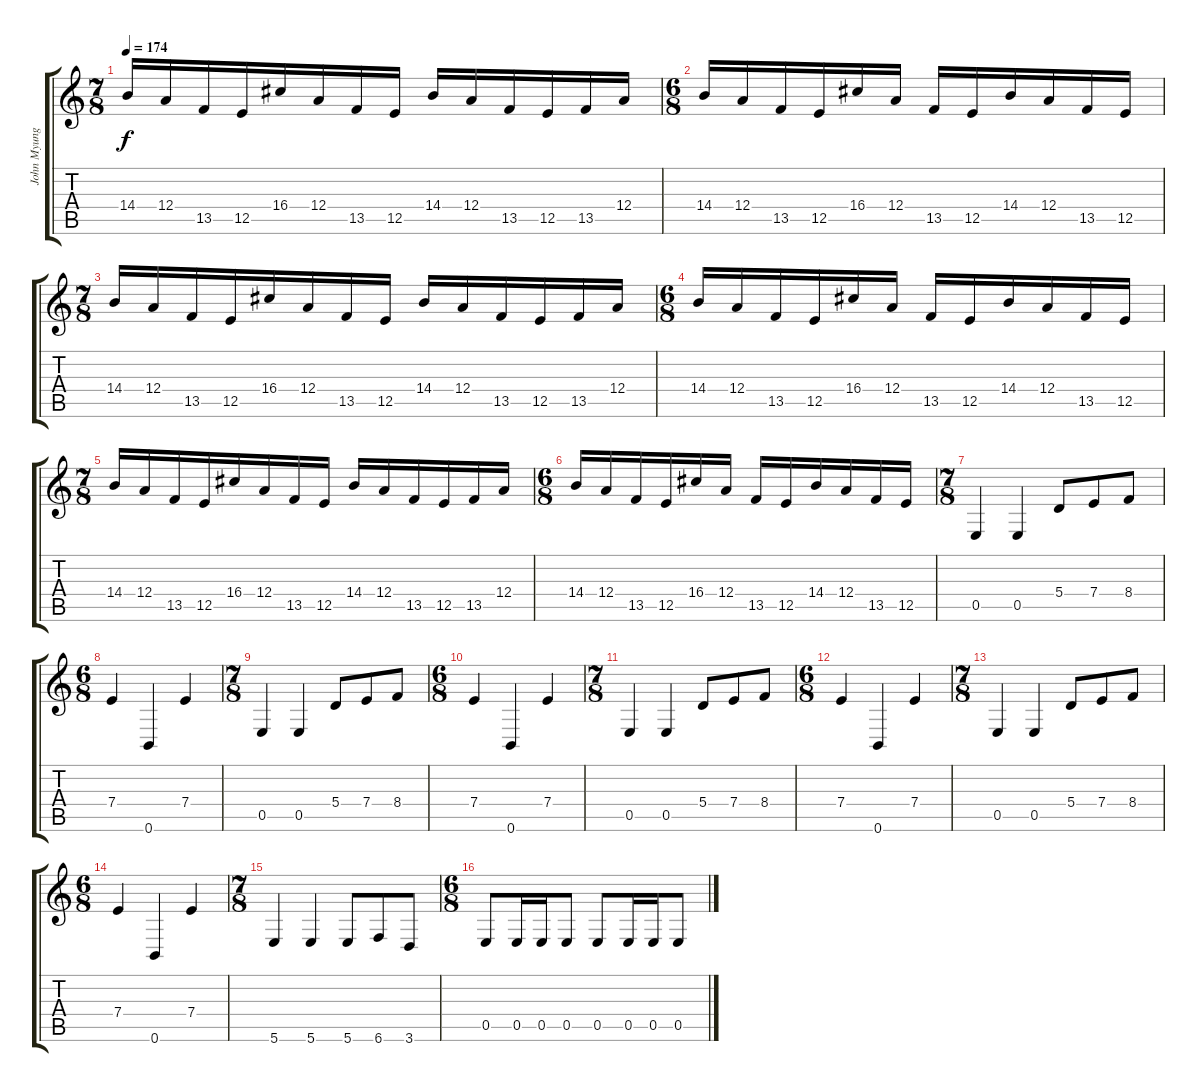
\track ("John Myung" "John Myung") {instrument electricbassfinger}
\staff {score tabs}
\tuning (B3 G3 D3 A2 E2 B1) {hide}
\ts (7 8)
\tempo 174
\clef g2
\ks c
14.4.16{dy f} 12.4.16 13.5.16 12.5.16 16.4.16 12.4.16 13.5.16 12.5.16 14.4.16 12.4.16 13.5.16 12.5.16 13.5.16 12.4.16 |
\ts (6 8)
14.4.16 12.4.16 13.5.16 12.5.16 16.4.16 12.4.16 13.5.16 12.5.16 14.4.16 12.4.16 13.5.16 12.5.16 |
\ts (7 8)
14.4.16 12.4.16 13.5.16 12.5.16 16.4.16 12.4.16 13.5.16 12.5.16 14.4.16 12.4.16 13.5.16 12.5.16 13.5.16 12.4.16 |
\ts (6 8)
14.4.16 12.4.16 13.5.16 12.5.16 16.4.16 12.4.16 13.5.16 12.5.16 14.4.16 12.4.16 13.5.16 12.5.16 |
\ts (7 8)
14.4.16 12.4.16 13.5.16 12.5.16 16.4.16 12.4.16 13.5.16 12.5.16 14.4.16 12.4.16 13.5.16 12.5.16 13.5.16 12.4.16 |
\ts (6 8)
14.4.16 12.4.16 13.5.16 12.5.16 16.4.16 12.4.16 13.5.16 12.5.16 14.4.16 12.4.16 13.5.16 12.5.16 |
\ts (7 8)
0.5.4 0.5.4 5.4.8 7.4.8 8.4.8 |
\ts (6 8)
7.4.4 0.6.4 7.4.4 |
\ts (7 8)
0.5.4 0.5.4 5.4.8 7.4.8 8.4.8 |
\ts (6 8)
7.4.4 0.6.4 7.4.4 |
\ts (7 8)
0.5.4 0.5.4 5.4.8 7.4.8 8.4.8 |
\ts (6 8)
7.4.4 0.6.4 7.4.4 |
\ts (7 8)
0.5.4 0.5.4 5.4.8 7.4.8 8.4.8 |
\ts (6 8)
7.4.4 0.6.4 7.4.4 |
\ts (7 8)
5.6.4 5.6.4 5.6.8 6.6.8 3.6.8 |
\ts (6 8)
0.5.8 0.5.16 0.5.16 0.5.8 0.5.8 0.5.16 0.5.16 0.5.8
